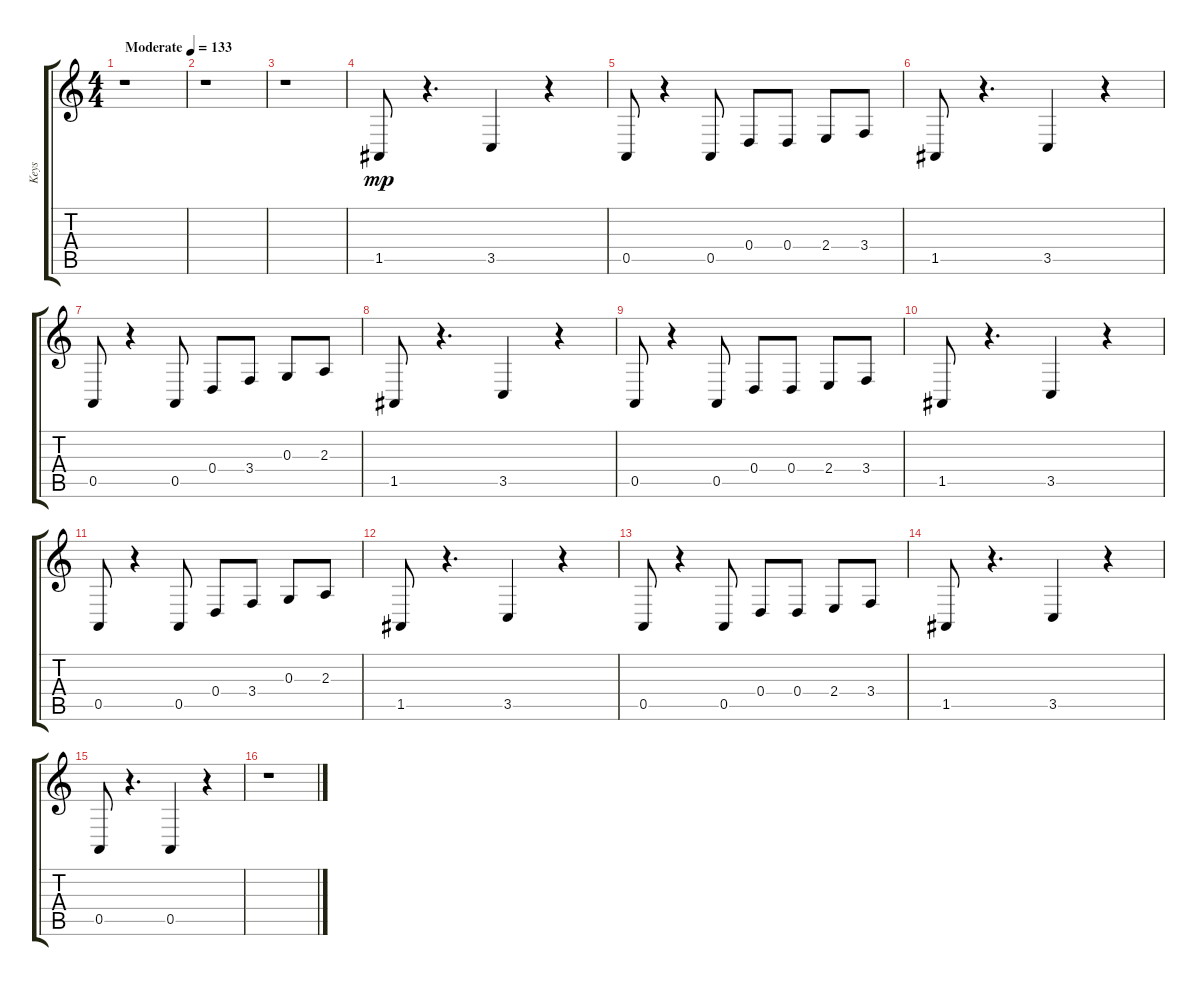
\track ("Keys" "Keys") {instrument harpsichord}
\staff {score tabs}
\tuning (E4 B3 G3 D3 A2 E2) {hide}
\ts (4 4)
\tempo (133 "Moderate")
\clef g2
\ks c
r.1{dy mp instrument harpsichord} |
r.1 |
r.1 |
1.5.8 r.4{d} 3.5.4 r.4 |
0.5.8 r.4 0.5.8 0.4.8 0.4.8 2.4.8 3.4.8 |
1.5.8 r.4{d} 3.5.4 r.4 |
0.5.8 r.4 0.5.8 0.4.8 3.4.8 0.3.8 2.3.8 |
1.5.8 r.4{d} 3.5.4 r.4 |
0.5.8 r.4 0.5.8 0.4.8 0.4.8 2.4.8 3.4.8 |
1.5.8 r.4{d} 3.5.4 r.4 |
0.5.8 r.4 0.5.8 0.4.8 3.4.8 0.3.8 2.3.8 |
1.5.8 r.4{d} 3.5.4 r.4 |
0.5.8 r.4 0.5.8 0.4.8 0.4.8 2.4.8 3.4.8 |
1.5.8 r.4{d} 3.5.4 r.4 |
0.5.8 r.4{d} 0.5.4 r.4 |
r.1
